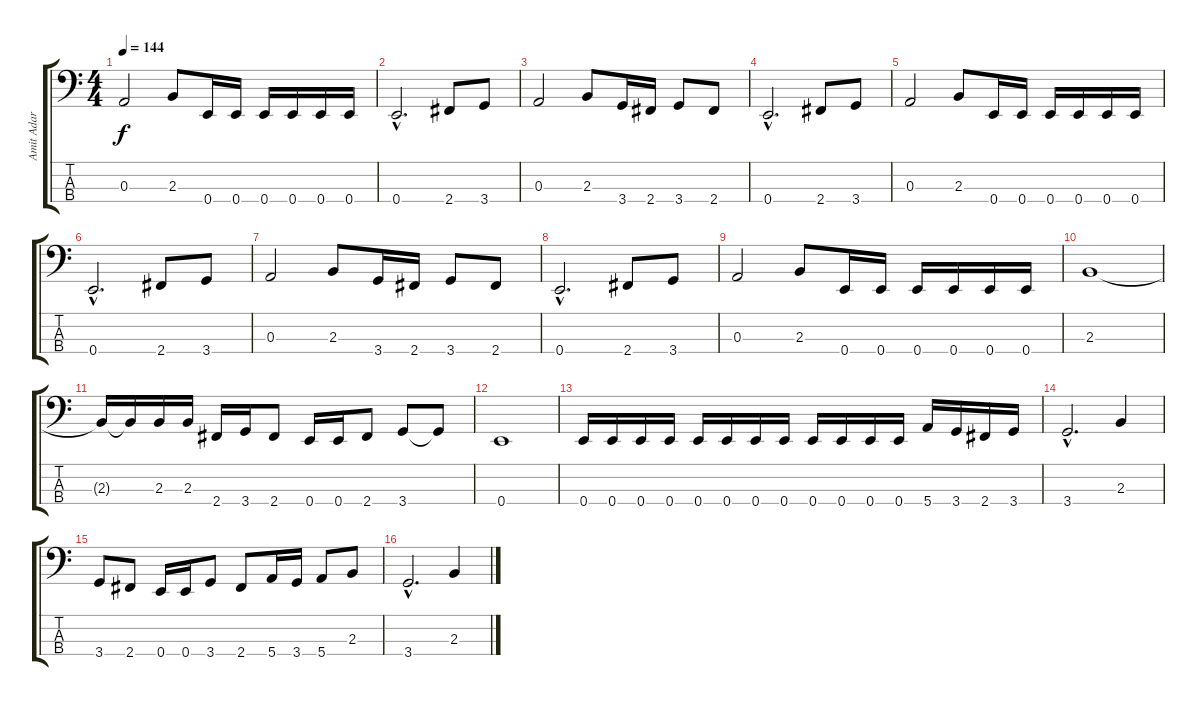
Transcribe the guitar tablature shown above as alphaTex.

\track ("Amit Adar" "Amit Adar") {instrument electricbassfinger}
\staff {score tabs}
\tuning (G2 D2 A1 E1) {hide}
\ts (4 4)
\tempo 144
\clef f4
\ks c
0.3.2{dy f} 2.3.8 0.4.16 0.4.16 0.4.16 0.4.16 0.4.16 0.4.16 |
0.4{hac}.2{d} 2.4.8 3.4.8 |
0.3.2 2.3.8 3.4.16 2.4.16 3.4.8 2.4.8 |
0.4{hac}.2{d} 2.4.8 3.4.8 |
0.3.2 2.3.8 0.4.16 0.4.16 0.4.16 0.4.16 0.4.16 0.4.16 |
0.4{hac}.2{d} 2.4.8 3.4.8 |
0.3.2 2.3.8 3.4.16 2.4.16 3.4.8 2.4.8 |
0.4{hac}.2{d} 2.4.8 3.4.8 |
0.3.2 2.3.8 0.4.16 0.4.16 0.4.16 0.4.16 0.4.16 0.4.16 |
2.3.1 |
2.3{t}.16 2.3{t}.16 2.3.16 2.3.16 2.4.16 3.4.16 2.4.8 0.4.16 0.4.16 2.4.8 3.4.8 3.4{t}.8 |
0.4.1 |
0.4.16 0.4.16 0.4.16 0.4.16 0.4.16 0.4.16 0.4.16 0.4.16 0.4.16 0.4.16 0.4.16 0.4.16 5.4.16 3.4.16 2.4.16 3.4.16 |
3.4{hac}.2{d} 2.3.4 |
3.4.8 2.4.8 0.4.16 0.4.16 3.4.8 2.4.8 5.4.16 3.4.16 5.4.8 2.3.8 |
3.4{hac}.2{d} 2.3.4
